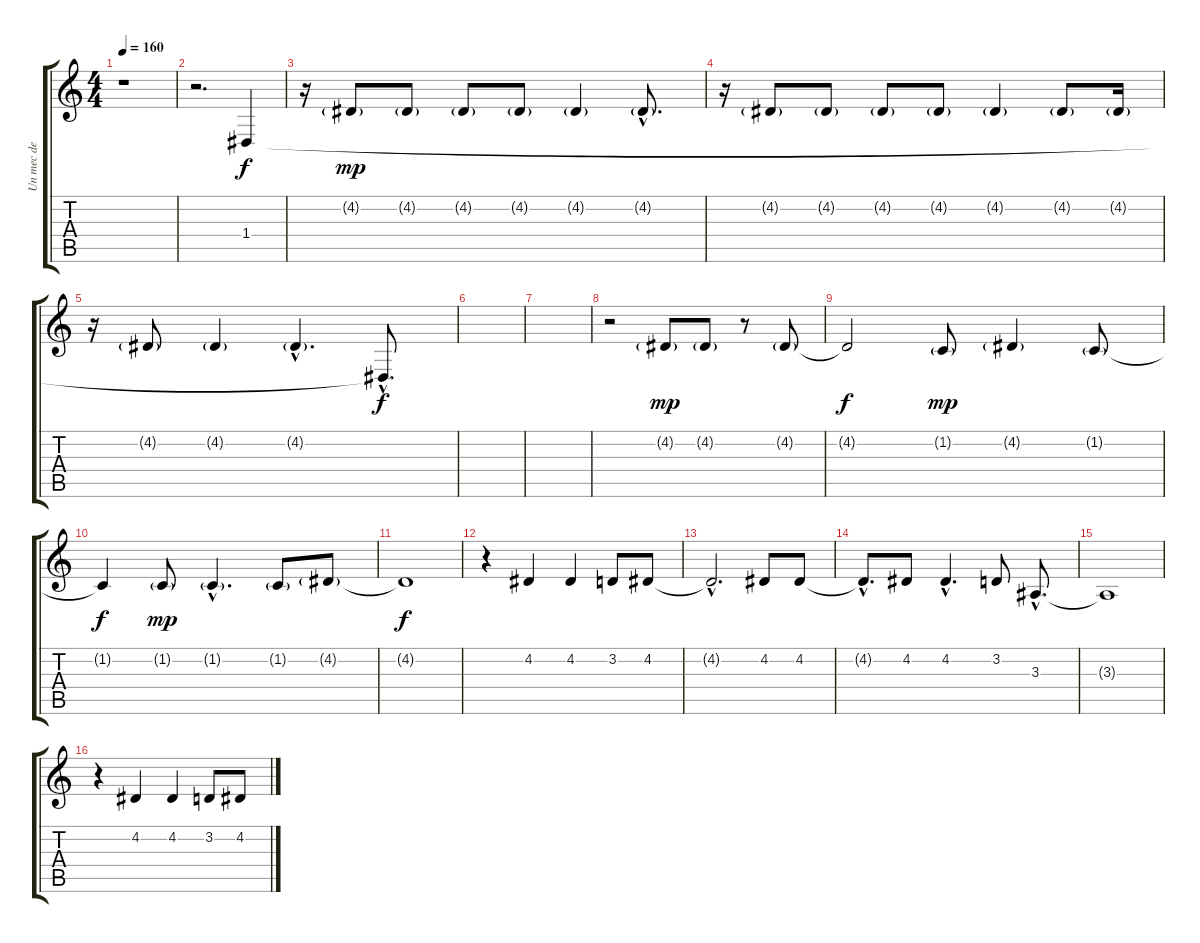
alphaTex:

\track ("Un mec de G.C" "Un mec de ") {instrument lead2sawtooth}
\staff {score tabs}
\tuning (E4 B3 G3 D3 A2 E2) {hide}
\ts (4 4)
\tempo 160
\clef g2
\ks c
r.1{dy mp} |
r.2{d} 1.4.4{dy f} |
r.16 4.2{g}.8{dy mp} 4.2{g}.8 4.2{g}.8 4.2{g}.8 4.2{g}.4 4.2{g hac}.8{d} |
r.16 4.2{g}.8 4.2{g}.8 4.2{g}.8 4.2{g}.8 4.2{g}.4 4.2{g}.8 4.2{g}.16 |
r.16 4.2{g}.8 4.2{g}.4 4.2{g hac}.4{d} 1.4{hac t}.8{d dy f} |
|
|
r.2 4.2{g}.8{dy mp} 4.2{g}.8 r.8 4.2{g}.8 |
4.2{t}.2{dy f} 1.2{g}.8{dy mp} 4.2{g}.4 1.2{g}.8 |
1.2{t}.4{dy f} 1.2{g}.8{dy mp} 1.2{g hac}.4{d} 1.2{g}.8 4.2{g}.8 |
4.2{t}.1{dy f} |
r.4{instrument choiraahs} 4.2.4 4.2.4 3.2.8 4.2.8 |
4.2{hac t}.2{d} 4.2.8 4.2.8 |
4.2{hac t}.8{d} 4.2.8 4.2{hac}.4{d} 3.2.8 3.3{hac}.8{d} |
3.3{t}.1 |
r.4 4.2.4 4.2.4 3.2.8 4.2.8
